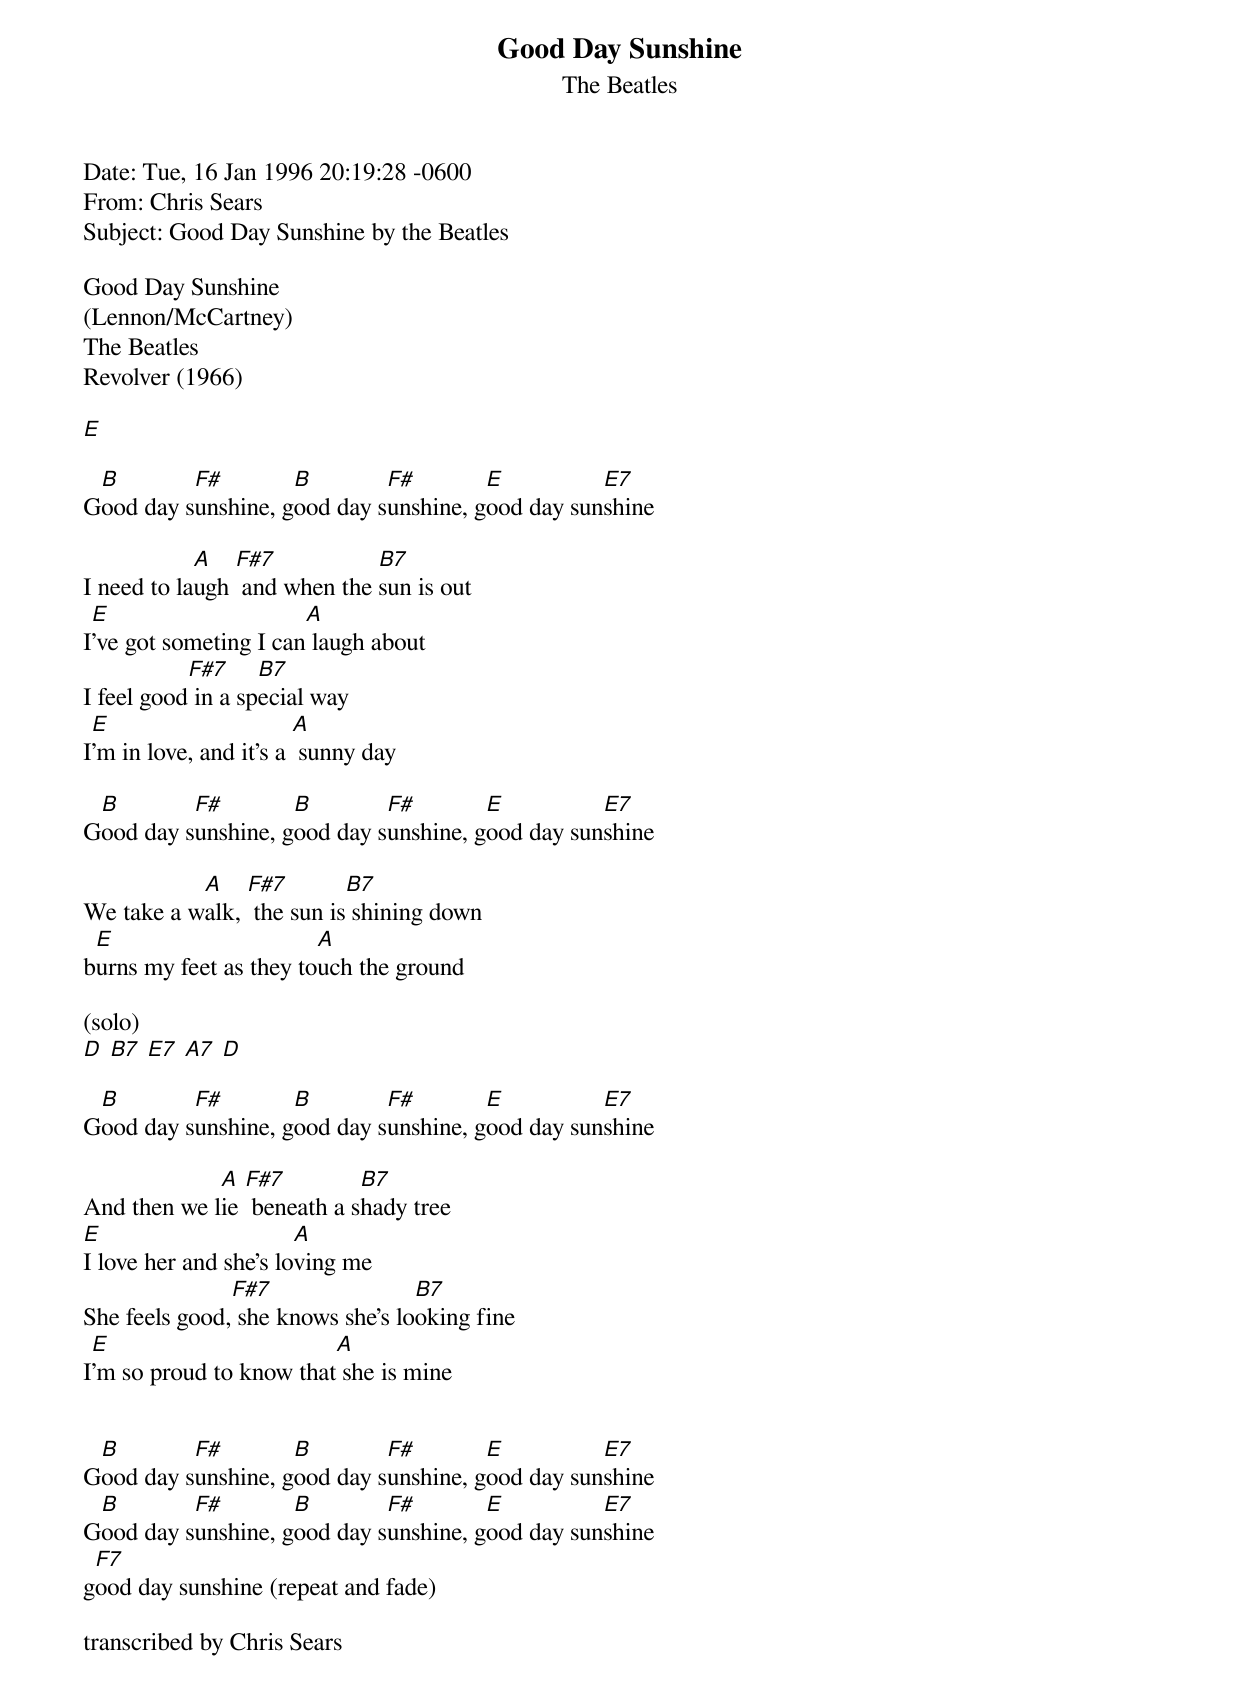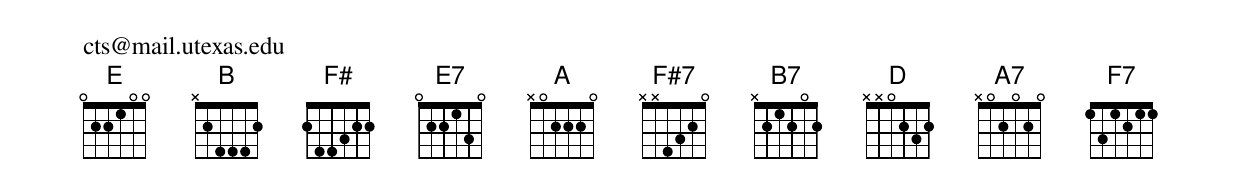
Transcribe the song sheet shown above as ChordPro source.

{t:Good Day Sunshine}
{st:The Beatles}

Date: Tue, 16 Jan 1996 20:19:28 -0600
From: Chris Sears
Subject: Good Day Sunshine by the Beatles

Good Day Sunshine
(Lennon/McCartney)
The Beatles
Revolver (1966)

[E]

G[B]ood day s[F#]unshine, g[B]ood day s[F#]unshine, g[E]ood day sun[E7]shine

I need to la[A]ugh [F#7] and when the [B7]sun is out
I[E]'ve got someting I can[A] laugh about
I feel good[F#7] in a sp[B7]ecial way
I[E]'m in love, and it's a [A] sunny day

G[B]ood day s[F#]unshine, g[B]ood day s[F#]unshine, g[E]ood day sun[E7]shine

We take a w[A]alk, [F#7] the sun is[B7] shining down
b[E]urns my feet as they to[A]uch the ground

(solo)
[D] [B7] [E7] [A7] [D]

G[B]ood day s[F#]unshine, g[B]ood day s[F#]unshine, g[E]ood day sun[E7]shine

And then we l[A]ie [F#7] beneath a s[B7]hady tree
[E]I love her and she's lo[A]ving me
She feels good,[F#7] she knows she's lo[B7]oking fine
I[E]'m so proud to know that[A] she is mine


G[B]ood day s[F#]unshine, g[B]ood day s[F#]unshine, g[E]ood day sun[E7]shine
G[B]ood day s[F#]unshine, g[B]ood day s[F#]unshine, g[E]ood day sun[E7]shine
g[F7]ood day sunshine (repeat and fade)

transcribed by Chris Sears
cts@mail.utexas.edu
